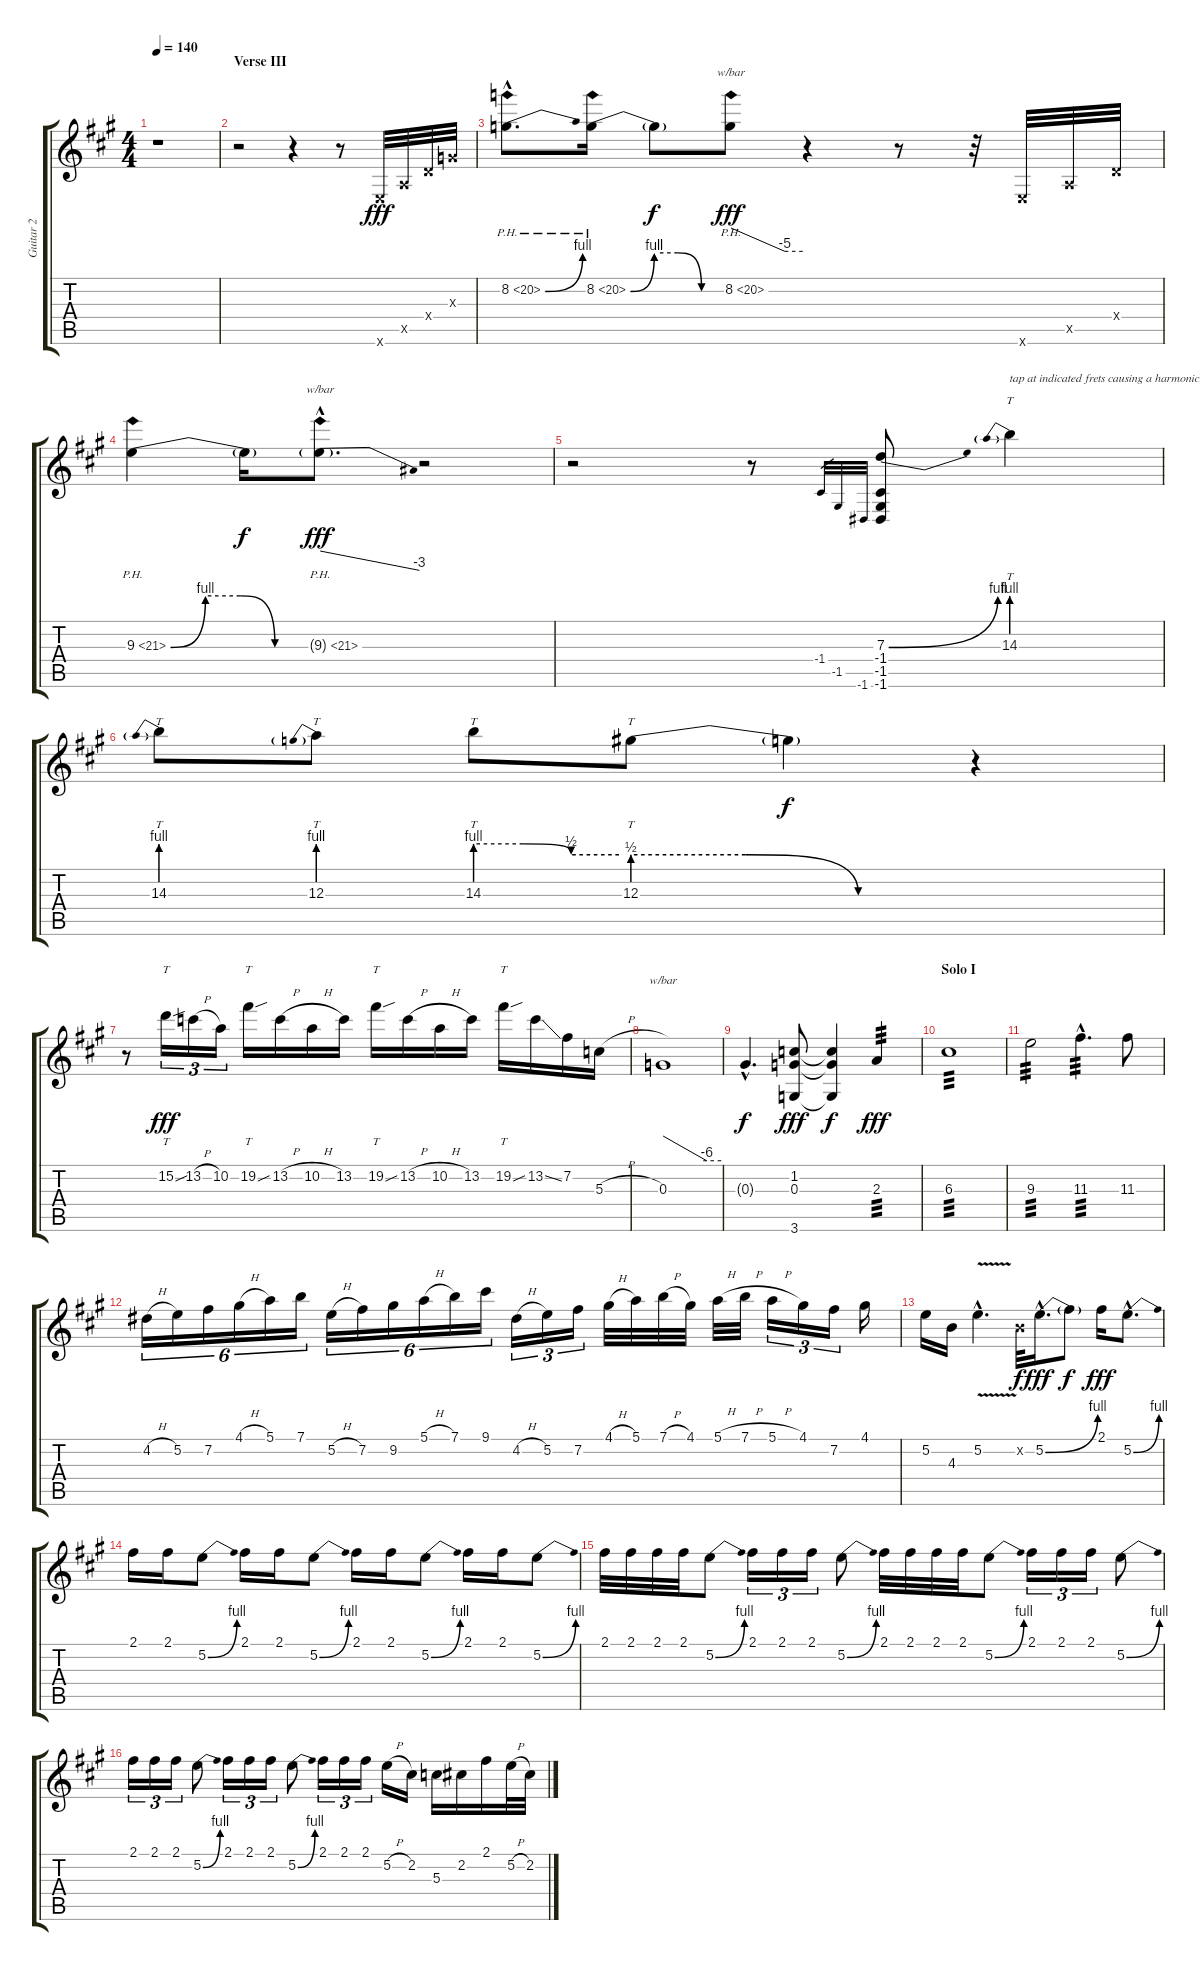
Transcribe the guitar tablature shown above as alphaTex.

\track ("Guitar 2" "Guitar 2") {instrument distortionguitar}
\staff {score tabs}
\tuning (E4 B3 G3 D3 A2 E2) {hide}
\ts (4 4)
\tempo 140
\clef g2
\ks a
r.1{dy f} |
\section ("" "Verse III")
r.2{volume 16} r.4 r.8 0.6{x}.32{dy fff} 0.5{x}.32 0.4{x}.32 0.3{x}.32 |
8.2{be (bend 0 0 60 4) ph 12 hac}.8{d} 8.2{be (custom 0 0 15 4 30 4 45 0 60 0) ph 12}.16 8.2{t}.8{dy f} 8.2{ph 12}.8{tbe (custom default 0 0 45 -20 60 -20) dy fff} r.4 r.8 r.32 0.6{x}.32 0.5{x}.32 0.4{x}.32 |
9.3{be (custom 0 0 15 4 30 4 45 0 60 0) ph 12}.4 9.3{t}.16{dy f} 9.3{ph 12 g hac}.8{d tbe (dive default 0 0 60 -12) dy fff} r.2 |
r.2 r.8 -1.4.32{gr} -1.5.32{gr} -1.6.32{gr} (7.3{be (bend 0 0 60 4)} -1.4 -1.5 -1.6).8 14.3{be (prebend 0 4 60 4)}.4{tt txt "tap at indicated frets causing a harmonic!!!"} |
14.3{be (prebend 0 4 60 4)}.8{tt} 12.3{be (prebend 0 4 60 4)}.8{tt} 14.3{be (custom 0 4 20 4 40 2 60 2)}.8{tt} 12.3{be (custom 0 2 20 2 40 0 60 0)}.8{tt} 12.3{t}.4{dy f} r.4 |
r.8 15.2{sou}.16{tt tu (3 2) dy fff} 13.2{h}.16{tu (3 2)} 10.2.16{tu (3 2)} 19.2{sou}.16{tt} 13.2{h}.16 10.2{h}.16 13.2.16 19.2{sou}.16{tt} 13.2{h}.16 10.2{h}.16 13.2.16 19.2{sou}.16{tt} 13.2{ss}.16 7.2.16 5.3{h}.16 |
0.3.1{tbe (custom default 0 0 45 -24 60 -24)} |
0.3{hac t}.4{d dy f} (1.2 0.3 3.6).8{dy fff} (1.2{t} 0.3{t} 3.6{t}).4{dy f} 2.3.4{tp 3 dy fff} |
\section ("" "Solo I")
6.3.1{tp 3} |
9.3.2{tp 3} 11.3{hac}.4{d tp 3} 11.3.8 |
4.2{h}.16{tu (6 4)} 5.2.16{tu (6 4)} 7.2.16{tu (6 4)} 4.1{h}.16{tu (6 4)} 5.1.16{tu (6 4)} 7.1.16{tu (6 4)} 5.2{h}.16{tu (6 4)} 7.2.16{tu (6 4)} 9.2.16{tu (6 4)} 5.1{h}.16{tu (6 4)} 7.1.16{tu (6 4)} 9.1.16{tu (6 4)} 4.2{h}.16{tu (3 2)} 5.2.16{tu (3 2)} 7.2.16{tu (3 2)} 4.1{h}.32 5.1.32 7.1{h}.32 4.1.32 5.1{h}.32 7.1{h}.32 5.1{h}.16{tu (3 2)} 4.1.16{tu (3 2)} 7.2.16{tu (3 2)} 4.1.16 |
5.2.16 4.3.16 5.2{v hac}.4{d} 0.2{x}.32{dy f} 5.2{be (bend 0 0 60 4) hac}.16{d dy fff} 5.2{t}.8{dy f} 2.1.16{dy fff} 5.2{be (bend 0 0 60 4) hac}.8{d} |
2.1.16 2.1.16 5.2{be (bend 0 0 60 4)}.8 2.1.16 2.1.16 5.2{be (bend 0 0 60 4)}.8 2.1.16 2.1.16 5.2{be (bend 0 0 60 4)}.8 2.1.16 2.1.16 5.2{be (bend 0 0 60 4)}.8 |
2.1.32 2.1.32 2.1.32 2.1.32 5.2{be (bend 0 0 60 4)}.8 2.1.16{tu (3 2)} 2.1.16{tu (3 2)} 2.1.16{tu (3 2)} 5.2{be (bend 0 0 60 4)}.8 2.1.32 2.1.32 2.1.32 2.1.32 5.2{be (bend 0 0 60 4)}.8 2.1.16{tu (3 2)} 2.1.16{tu (3 2)} 2.1.16{tu (3 2)} 5.2{be (bend 0 0 60 4)}.8 |
2.1.16{tu (3 2)} 2.1.16{tu (3 2)} 2.1.16{tu (3 2)} 5.2{be (bend 0 0 60 4)}.8 2.1.16{tu (3 2)} 2.1.16{tu (3 2)} 2.1.16{tu (3 2)} 5.2{be (bend 0 0 60 4)}.8 2.1.16{tu (3 2)} 2.1.16{tu (3 2)} 2.1.16{tu (3 2)} 5.2{h}.16 2.2.16 5.3.16 2.2.16 2.1.16 5.2{h}.32 2.2.32
